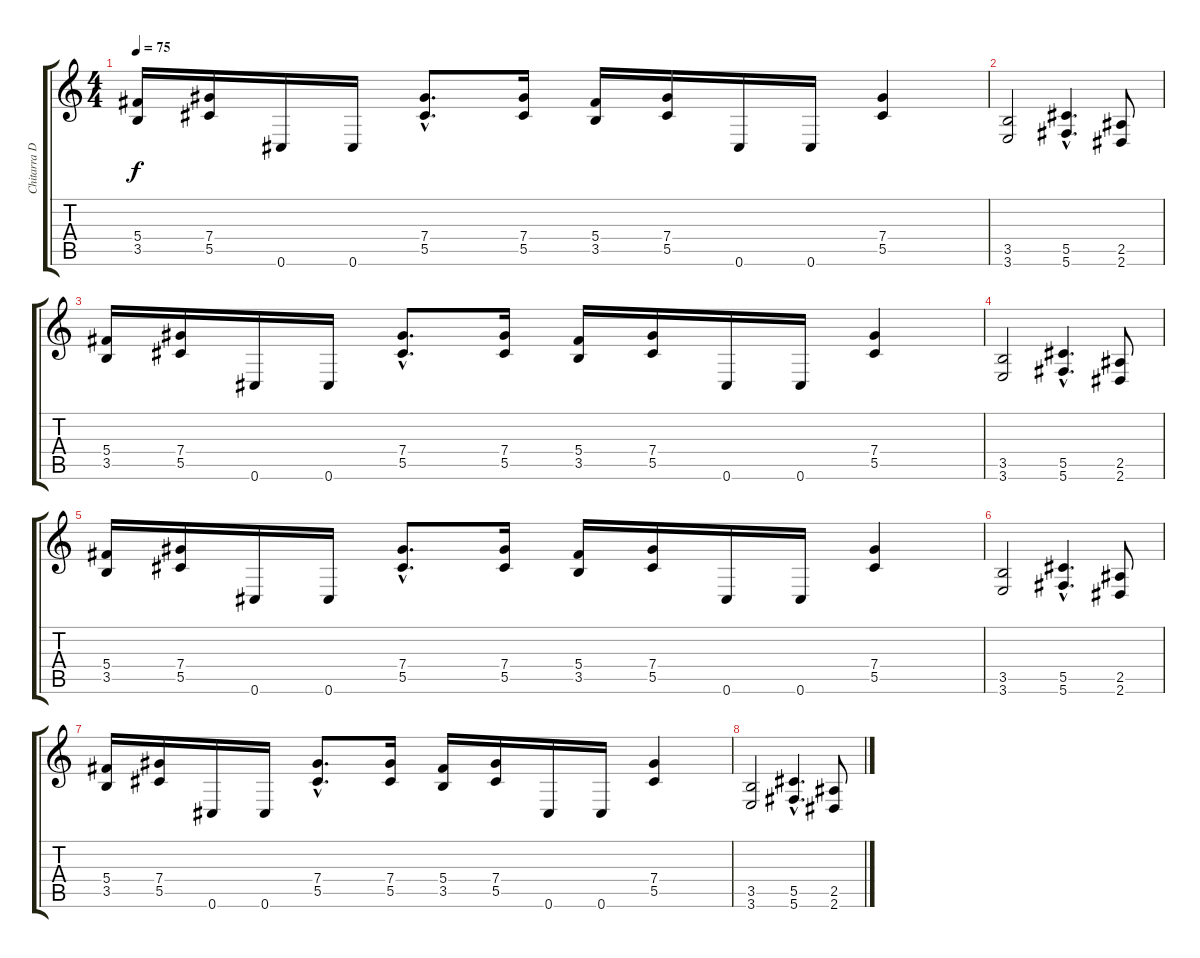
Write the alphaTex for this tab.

\track ("Chitarra Distorta" "Chitarra D") {instrument distortionguitar}
\staff {score tabs}
\tuning (Eb4 Bb3 Gb3 Db3 Ab2 Db2) {hide}
\ts (4 4)
\tempo 75
\clef g2
\ks c
(5.4 3.5).16{dy f} (7.4 5.5).16 0.6.16 0.6.16 (7.4{hac} 5.5{hac}).8{d} (7.4 5.5).16 (5.4 3.5).16 (7.4 5.5).16 0.6.16 0.6.16 (7.4 5.5).4 |
(3.5 3.6).2 (5.5{hac} 5.6{hac}).4{d} (2.5 2.6).8 |
(5.4 3.5).16 (7.4 5.5).16 0.6.16 0.6.16 (7.4{hac} 5.5{hac}).8{d} (7.4 5.5).16 (5.4 3.5).16 (7.4 5.5).16 0.6.16 0.6.16 (7.4 5.5).4 |
(3.5 3.6).2 (5.5{hac} 5.6{hac}).4{d} (2.5 2.6).8 |
(5.4 3.5).16 (7.4 5.5).16 0.6.16 0.6.16 (7.4{hac} 5.5{hac}).8{d} (7.4 5.5).16 (5.4 3.5).16 (7.4 5.5).16 0.6.16 0.6.16 (7.4 5.5).4 |
(3.5 3.6).2 (5.5{hac} 5.6{hac}).4{d} (2.5 2.6).8 |
(5.4 3.5).16 (7.4 5.5).16 0.6.16 0.6.16 (7.4{hac} 5.5{hac}).8{d} (7.4 5.5).16 (5.4 3.5).16 (7.4 5.5).16 0.6.16 0.6.16 (7.4 5.5).4 |
(3.5 3.6).2 (5.5{hac} 5.6{hac}).4{d} (2.5 2.6).8
